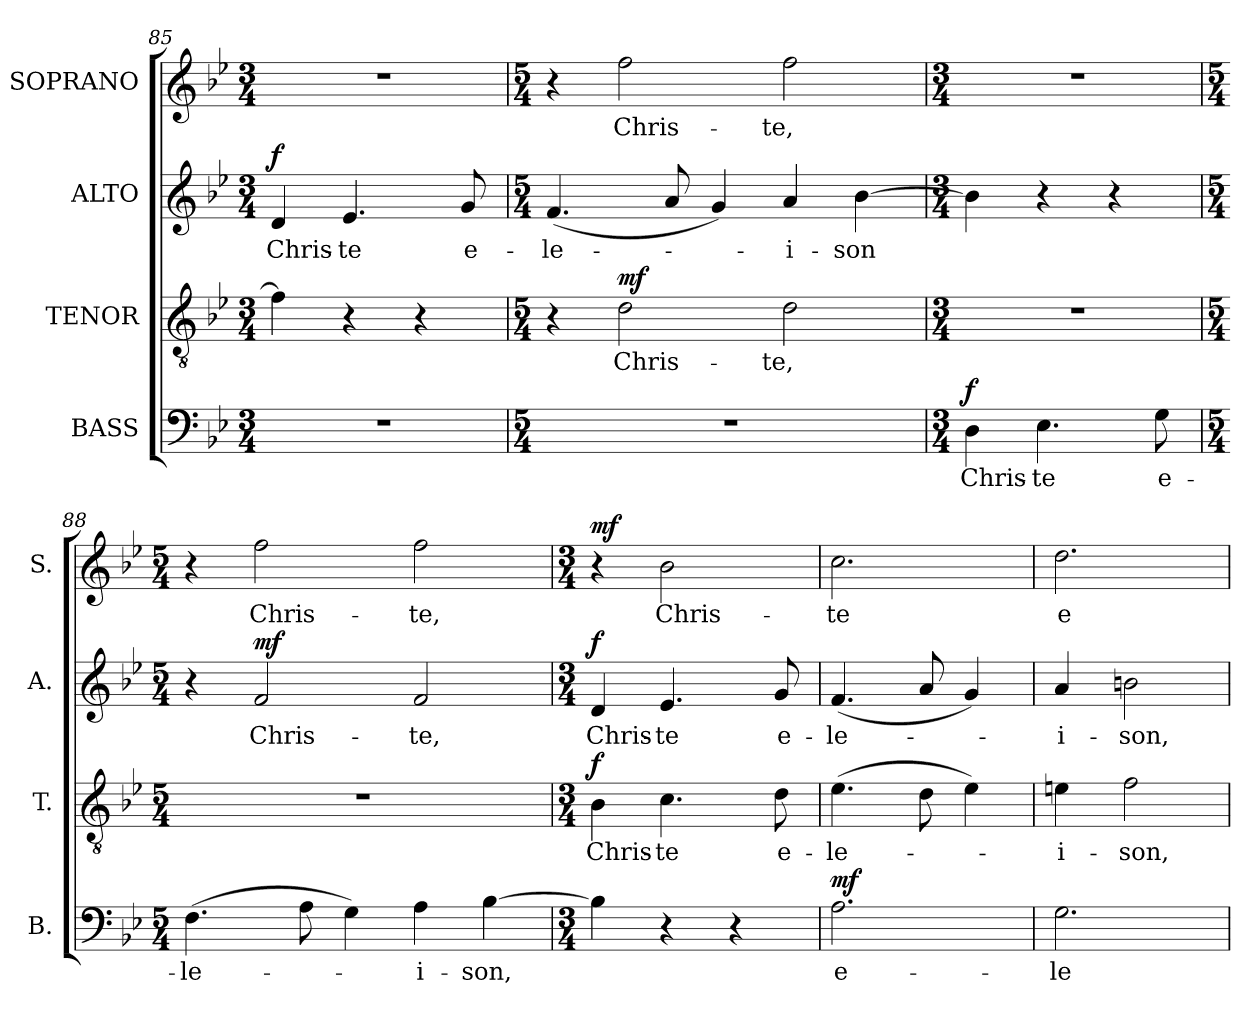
**kern	**text	**dynam	**kern	**text	**dynam	**kern	**text	**dynam	**kern	**text	**dynam
*part4	*part4	*part4	*part3	*part3	*part3	*part2	*part2	*part2	*part1	*part1	*part1
*staff4	*staff4	*staff4	*staff3	*staff3	*staff3	*staff2	*staff2	*staff2	*staff1	*staff1	*staff1
*I"BASS	*	*	*I"TENOR	*	*	*I"ALTO	*	*	*I"SOPRANO	*	*
*I'B.	*	*	*I'T.	*	*	*I'A.	*	*	*I'S.	*	*
!!LO:LB:g=z
*clefF4	*	*	*clefGv2	*	*	*clefG2	*	*	*clefG2	*	*
*	*	*	*ITrd7c12	*	*	*	*	*	*	*	*
*k[b-e-]	*	*	*k[b-e-]	*	*	*k[b-e-]	*	*	*k[b-e-]	*	*
*B-:	*	*	*B-:	*	*	*B-:	*	*	*B-:	*	*
*M3/4	*	*	*M3/4	*	*	*M3/4	*	*	*M3/4	*	*
=85	=85	=85	=85	=85	=85	=85	=85	=85	=85	=85	=85
!LO:N:vis=1	!	!	!	!	!	!	!	!	!	!	!
!	!	!	!	!	!	!	!LO:LY:b:color=#000000	!	!LO:N:vis=1	!	!
2.r	.	.	4Fi\]	.	.	4di/	Chris-	f	2.r	.	.
!	!	!	!	!	!	!	!LO:LY:b:color=#000000	!	!	!	!
.	.	.	4r	.	.	4.e-i/	-te	.	.	.	.
.	.	.	4r	.	.	.	.	.	.	.	.
!	!	!	!	!	!	!	!LO:LY:b:color=#000000	!	!	!	!
.	.	.	.	.	.	8gi/	e-	.	.	.	.
=86	=86	=86	=86	=86	=86	=86	=86	=86	=86	=86	=86
*M5/4	*	*	*M5/4	*	*	*M5/4	*	*	*M5/4	*	*
!LO:N:vis=1	!	!	!	!	!	!	!	!	!	!	!
!	!	!	!	!	!	!	!LO:LY:b:color=#000000	!	!	!	!
4%5r	.	.	4r	.	.	(4.fi/	-le-	.	4r	.	.
!	!	!	!	!LO:LY:b:color=#000000	!	!	!	!	!	!	!
!	!	!	!	!	!	!	!	!	!	!LO:LY:b:color=#000000	!
.	.	.	2Di\	Chris-	mf	.	.	.	2ffi\	Chris-	.
.	.	.	.	.	.	8ai/	.	.	.	.	.
.	.	.	.	.	.	4gi/)	.	.	.	.	.
!	!	!	!	!LO:LY:b:color=#000000	!	!	!	!	!	!	!
!	!	!	!	!	!	!	!LO:LY:b:color=#000000	!	!	!	!
!	!	!	!	!	!	!	!	!	!	!LO:LY:b:color=#000000	!
.	.	.	2Di\	-te,	.	4ai/	-i-	.	2ffi\	-te,	.
!	!	!	!	!	!	!	!LO:LY:b:color=#000000	!	!	!	!
.	.	.	.	.	.	[>4b-i\	-son	.	.	.	.
=87	=87	=87	=87	=87	=87	=87	=87	=87	=87	=87	=87
*M3/4	*	*	*M3/4	*	*	*M3/4	*	*	*M3/4	*	*
!	!LO:LY:b:color=#000000	!	!LO:N:vis=1	!	!	!	!	!	!LO:N:vis=1	!	!
4Di\	Chris-	f	2.r	.	.	4b-i\]	.	.	2.r	.	.
!	!LO:LY:b:color=#000000	!	!	!	!	!	!	!	!	!	!
4.E-i\	-te	.	.	.	.	4r	.	.	.	.	.
.	.	.	.	.	.	4r	.	.	.	.	.
!	!LO:LY:b:color=#000000	!	!	!	!	!	!	!	!	!	!
8Gi\	e-	.	.	.	.	.	.	.	.	.	.
=88	=88	=88	=88	=88	=88	=88	=88	=88	=88	=88	=88
*M5/4	*	*	*M5/4	*	*	*M5/4	*	*	*M5/4	*	*
!	!LO:LY:b:color=#000000	!	!LO:N:vis=1	!	!	!	!	!	!	!	!
(4.Fi\	-le-	.	4%5r	.	.	4r	.	.	4r	.	.
!	!	!	!	!	!	!	!LO:LY:b:color=#000000	!	!	!	!
!	!	!	!	!	!	!	!	!	!	!LO:LY:b:color=#000000	!
.	.	.	.	.	.	2fi/	Chris-	mf	2ffi\	Chris-	.
8Ai\	.	.	.	.	.	.	.	.	.	.	.
4Gi\)	.	.	.	.	.	.	.	.	.	.	.
!	!LO:LY:b:color=#000000	!	!	!	!	!	!	!	!	!	!
!	!	!	!	!	!	!	!LO:LY:b:color=#000000	!	!	!	!
!	!	!	!	!	!	!	!	!	!	!LO:LY:b:color=#000000	!
4Ai\	-i-	.	.	.	.	2fi/	-te,	.	2ffi\	-te,	.
!	!LO:LY:b:color=#000000	!	!	!	!	!	!	!	!	!	!
[>4B-i\	-son,	.	.	.	.	.	.	.	.	.	.
=89	=89	=89	=89	=89	=89	=89	=89	=89	=89	=89	=89
*M3/4	*	*	*M3/4	*	*	*M3/4	*	*	*M3/4	*	*
!	!	!	!	!LO:LY:b:color=#000000	!	!	!	!	!	!	!
!	!	!	!	!	!	!	!LO:LY:b:color=#000000	!	!	!	!
4B-i\]	.	.	4BB-i\	Chris-	f	4di/	Chris-	f	4r	.	mf
!	!	!	!	!LO:LY:b:color=#000000	!	!	!	!	!	!	!
!	!	!	!	!	!	!	!LO:LY:b:color=#000000	!	!	!	!
!	!	!	!	!	!	!	!	!	!	!LO:LY:b:color=#000000	!
4r	.	.	4.Ci\	-te	.	4.e-i/	-te	.	2b-i\	Chris-	.
4r	.	.	.	.	.	.	.	.	.	.	.
!	!	!	!	!LO:LY:b:color=#000000	!	!	!	!	!	!	!
!	!	!	!	!	!	!	!LO:LY:b:color=#000000	!	!	!	!
.	.	.	8Di\	e-	.	8gi/	e-	.	.	.	.
!!LO:PB:g=z
=90	=90	=90	=90	=90	=90	=90	=90	=90	=90	=90	=90
!	!LO:LY:b:color=#000000	!	!	!	!	!	!	!	!	!	!
!	!	!	!	!LO:LY:b:color=#000000	!	!	!	!	!	!	!
!	!	!	!	!	!	!	!LO:LY:b:color=#000000	!	!	!	!
!	!	!	!	!	!	!	!	!	!	!LO:LY:b:color=#000000	!
2.Ai\	e-	mf	(4.E-i\	-le-	.	(4.fi/	-le-	.	2.cci\	-te	.
.	.	.	8Di\	.	.	8ai/	.	.	.	.	.
.	.	.	4E-i\)	.	.	4gi/)	.	.	.	.	.
=91	=91	=91	=91	=91	=91	=91	=91	=91	=91	=91	=91
!	!LO:LY:b:color=#000000	!	!	!	!	!	!	!	!	!	!
!	!	!	!	!LO:LY:b:color=#000000	!	!	!	!	!	!	!
!	!	!	!	!	!	!	!LO:LY:b:color=#000000	!	!	!	!
!	!	!	!	!	!	!	!	!	!	!LO:LY:b:color=#000000	!
2.Gi\	-le-	.	4Eni\	-i-	.	4ai/	-i-	.	2.ddi\	e-	.
!	!	!	!	!LO:LY:b:color=#000000	!	!	!	!	!	!	!
!	!	!	!	!	!	!	!LO:LY:b:color=#000000	!	!	!	!
.	.	.	2Fi\	-son,	.	2bni\	-son,	.	.	.	.
=	=	=	=	=	=	=	=	=	=	=	=
*-	*-	*-	*-	*-	*-	*-	*-	*-	*-	*-	*-
